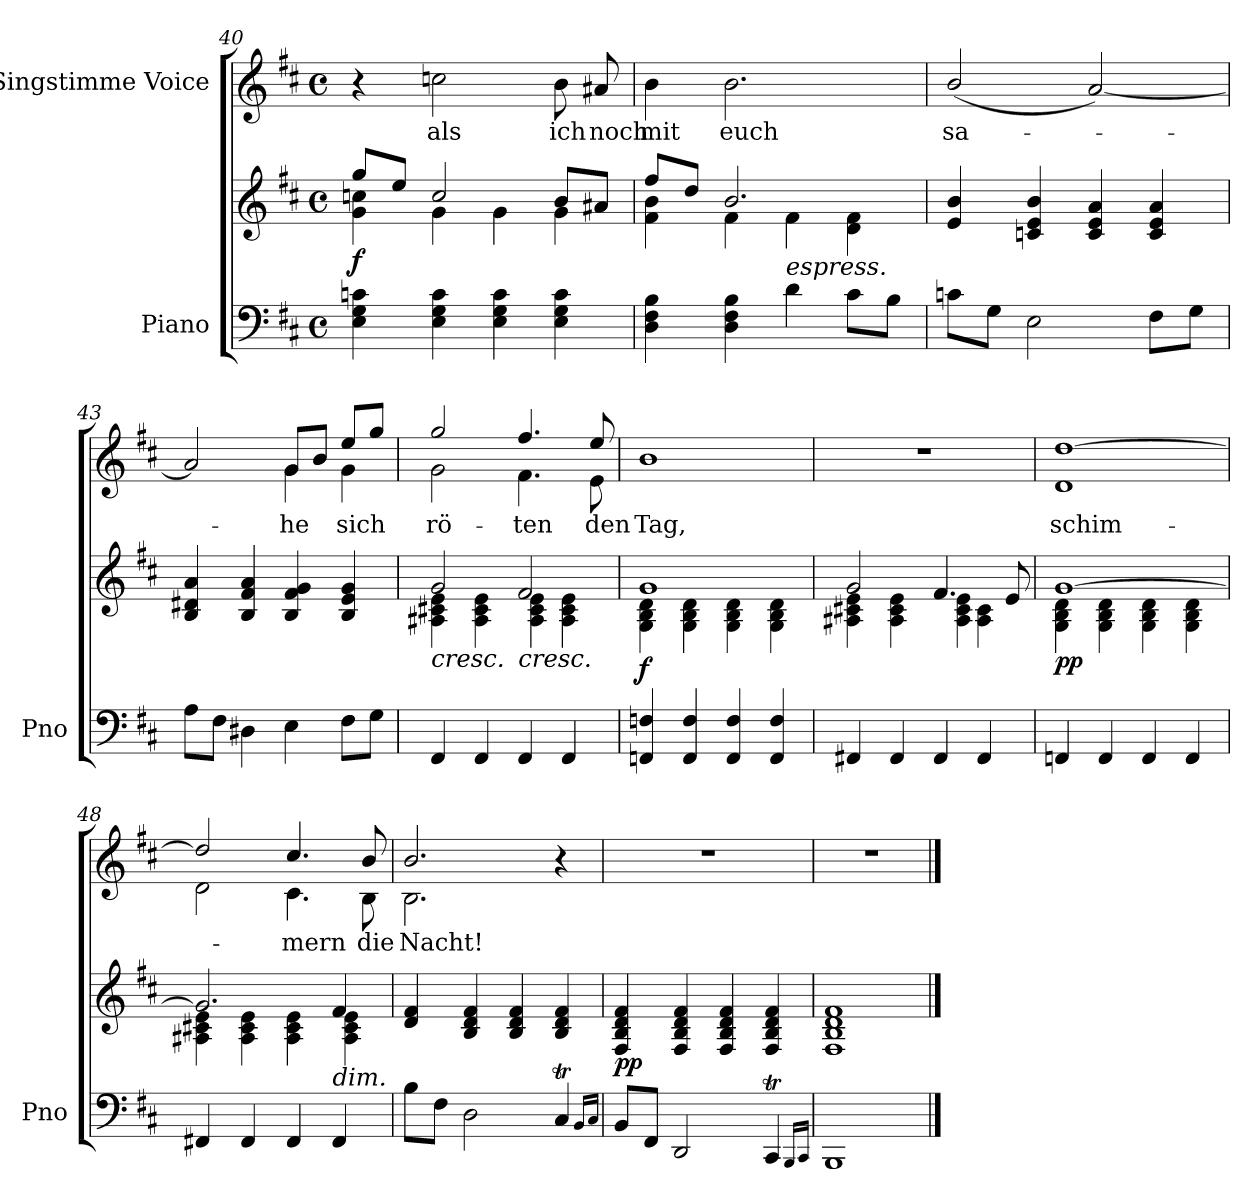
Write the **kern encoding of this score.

**kern	**kern	**dynam	**kern	**text
*part2	*part2	*part2	*part1	*part1
*staff3	*staff2	*staff2/3	*staff1	*staff1
*I"Piano	*	*	*I"Singstimme Voice	*
*I'Pno	*	*	*	*
*clefF4	*clefG2	*	*clefG2	*
*k[f#c#]	*k[f#c#]	*	*k[f#c#]	*
*M4/4	*M4/4	*	*M4/4	*
*met(c)	*met(c)	*	*met(c)	*
=40	=40	=40	=40	=40
*	*^	*	*	*
!	!	!	!LO:DY:b	!	!
4E\ 4G\ 4cn\	8gg/L	4g\ 4ccn\	f	4r	.
.	8ee/J	.	.	.	.
!	!	!	!	!	!LO:LY:b
4E\ 4G\ 4c\	2cc/	4g\	.	2ccn\	als
4E\ 4G\ 4c\	.	4g\	.	.	.
!	!	!	!	!	!LO:LY:b
4E\ 4G\ 4c\	8b/L	4g\	.	8b\	ich
!	!	!	!	!	!LO:LY:b
.	8a#X/J	.	.	8a#X/	noch
=41	=41	=41	=41	=41	=41
!	!	!	!	!	!LO:LY:b
4D\ 4F#\ 4B\	8ff#/L	4f#\ 4b\	.	4b\	mit
.	8dd/J	.	.	.	.
!	!	!	!	!	!LO:LY:b
4D\ 4F#\ 4B\	2.b/	4f#\	.	2.b\	euch
!	!	!LO:TX:b:i:t=espress.	!	!	!
4d\	.	4f#\	.	.	.
8c#\L	.	4d\ 4f#\	.	.	.
8B\J	.	.	.	.	.
*	*v	*v	*	*	*
!!LO:LB:g=z
=42	=42	=42	=42	=42
!	!	!	!	!LO:LY:b
8cn\L	4e/ 4b/	.	(2b/	sa-
8G\J	.	.	.	.
2E\	4cn/ 4e/ 4b/	.	.	.
.	4c/ 4e/ 4a/	.	[<2a/)	.
8F#\L	4c/ 4e/ 4a/	.	.	.
8G\J	.	.	.	.
=43	=43	=43	=43	=43
*	*	*	*^	*
8A\L	4B/ 4d#X/ 4a/	.	2a/]	2ryy	.
8F#\J	.	.	.	.	.
4D#X\	4B/ 4f#/ 4a/	.	.	.	.
!	!	!	!	!	!LO:LY:b
4E\	4B/ 4f#/ 4g/	.	8g!/L	4g\	-he
.	.	.	8b!/J	.	.
!	!	!	!	!	!LO:LY:b
8F#\L	4B/ 4e/ 4g/	.	8ee!/L	4g\	sich
8G\J	.	.	8gg!/J	.	.
=44	=44	=44	=44	=44	=44
*	*^	*	*	*	*
!	!LO:TX:b:i:t=cresc.	!	!	!	!	!
!	!	!	!	!	!	!LO:LY:b
4FF#/	2g/	4A#X\ 4c#X\ 4e\	.	2gg!/	2g\	rö-
4FF#/	.	4A#\ 4c#\ 4e\	.	.	.	.
!	!	!	!LO:HP:b	!	!	!LO:LY:b
4FF#/	2f#/	4A#\ 4c#\ 4e\	<	4.ff#!/	4.f#\	-ten
4FF#/	.	4A#\ 4c#\ 4e\	.	.	.	.
!	!	!	!	!	!	!LO:LY:b
.	.	.	.	8ee!/	8e\	den
=45	=45	=45	=45	=45	=45	=45
!	!	!	!LO:DY:b	!	!	!LO:LY:b
*	*	*	*	*v	*v	*
4FFn/ 4Fn/	1g	4G\ 4B\ 4d\	f	1b	Tag,
4FF/ 4F/	.	4G\ 4B\ 4d\	.	.	.
4FF/ 4F/	.	4G\ 4B\ 4d\	.	.	.
4FF/ 4F/	.	4G\ 4B\ 4d\	.	.	.
=46	=46	=46	=46	=46	=46
4FF#X/	2g/	4A#X\ 4c#X\ 4e\	.	1r	.
4FF#/	.	4A#\ 4c#\ 4e\	.	.	.
4FF#/	4.f#/	4A#\ 4c#\ 4e\	.	.	.
4FF#/	.	4A#\ 4c#\	.	.	.
.	8e/	.	[	.	.
!!LO:LB:g=z
=47	=47	=47	=47	=47	=47
!	!	!	!LO:DY:b	!	!LO:LY:b
*	*	*	*	*^	*
4FFn/	[1g	4G\ 4B\ 4d\	pp	[1dd	1d	schim-
4FF/	.	4G\ 4B\ 4d\	.	.	.	.
4FF/	.	4G\ 4B\ 4d\	.	.	.	.
4FF/	.	4G\ 4B\ 4d\	.	.	.	.
=48	=48	=48	=48	=48	=48	=48
4FF#X/	2.g/]	4A#X\ 4c#X\ 4e\	.	2dd/]	2d\	.
4FF#/	.	4A#\ 4c#\ 4e\	.	.	.	.
!	!	!	!	!	!	!LO:LY:b
4FF#/	.	4A#\ 4c#\ 4e\	.	4.cc#/	4.c#\	-mern
!	!LO:TX:b:i:t=dim.	!	!	!	!	!
4FF#/	4f#/	4A#\ 4c#\ 4e\	.	.	.	.
!	!	!	!	!	!	!LO:LY:b
.	.	.	.	8b/	8B\	die
*	*v	*v	*	*	*	*
=49	=49	=49	=49	=49	=49
!	!	!	!	!	!LO:LY:b
8B\L	4d/ 4f#/	.	2.b/	2.B\	Nacht!
8F#\J	.	.	.	.	.
2D\	4B/ 4d/ 4f#/	.	.	.	.
.	4B/ 4d/ 4f#/	.	.	.	.
4C#t/	4B/ 4d/ 4f#/	.	4r	4ryy	.
*	*	*	*v	*v	*
16qBB/LL	.	.	.	.
16qC#/JJ	.	.	.	.
=50	=50	=50	=50	=50
!	!	!LO:DY:b	!	!
8BB/L	4F#/ 4B/ 4d/ 4f#/	pp	1r	.
8FF#/J	.	.	.	.
2DD/	4F#/ 4B/ 4d/ 4f#/	.	.	.
.	4F#/ 4B/ 4d/ 4f#/	.	.	.
4CC#t/	4F#/ 4B/ 4d/ 4f#/	.	.	.
16qBBB/LL	.	.	.	.
16qCC#/JJ	.	.	.	.
=51	=51	=51	=51	=51
1BBB	1F# 1B 1d 1f#	.	1r	.
==	==	==	==	==
*-	*-	*-	*-	*-
